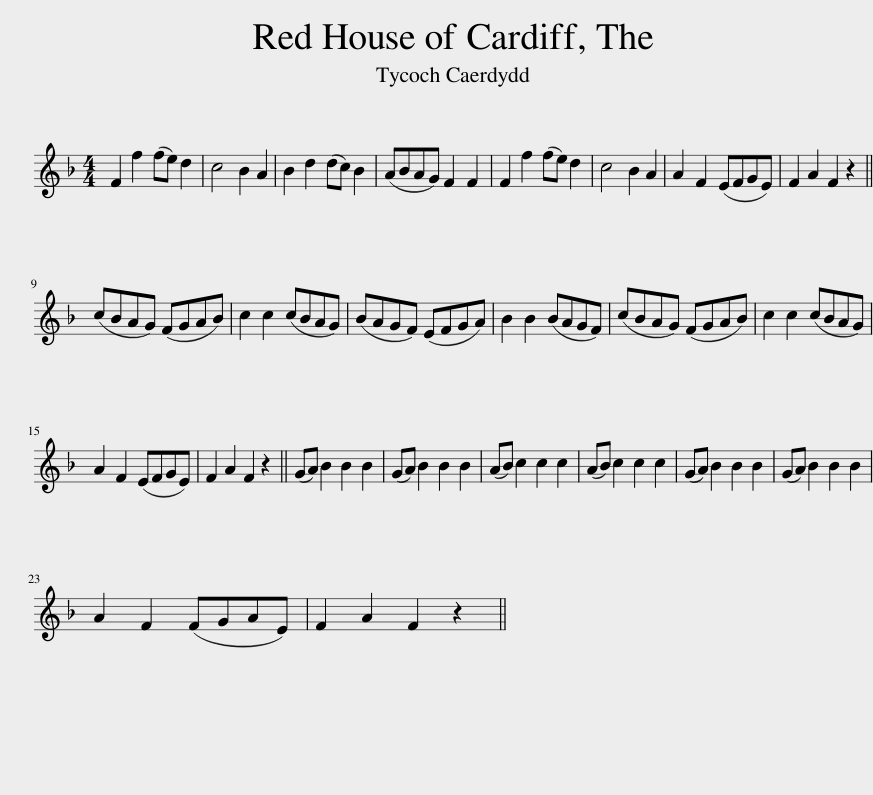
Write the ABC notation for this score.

X:1
L:1/8
M:4/4
I:linebreak $
K:F
V:1 treble
V:1
 F2 f2 (fe) d2 | c4 B2 A2 | B2 d2 (dc) B2 | (ABAG) F2 F2 | F2 f2 (fe) d2 | %5
 c4 B2 A2 | A2 F2 (EFGE) | F2 A2 F2 z2 ||$ (cBAG) (FGAB) | c2 c2 (cBAG) | %10
 (BAGF) (EFGA) | B2 B2 (BAGF) | (cBAG) (FGAB) | c2 c2 (cBAG) |$ A2 F2 (EFGE) | %15
 F2 A2 F2 z2 || (GA) B2 B2 B2 | (GA) B2 B2 B2 | (AB) c2 c2 c2 | (AB) c2 c2 c2 | %20
 (GA) B2 B2 B2 | (GA) B2 B2 B2 |$ A2 F2 (FGAE) | F2 A2 F2 z2 || %24
